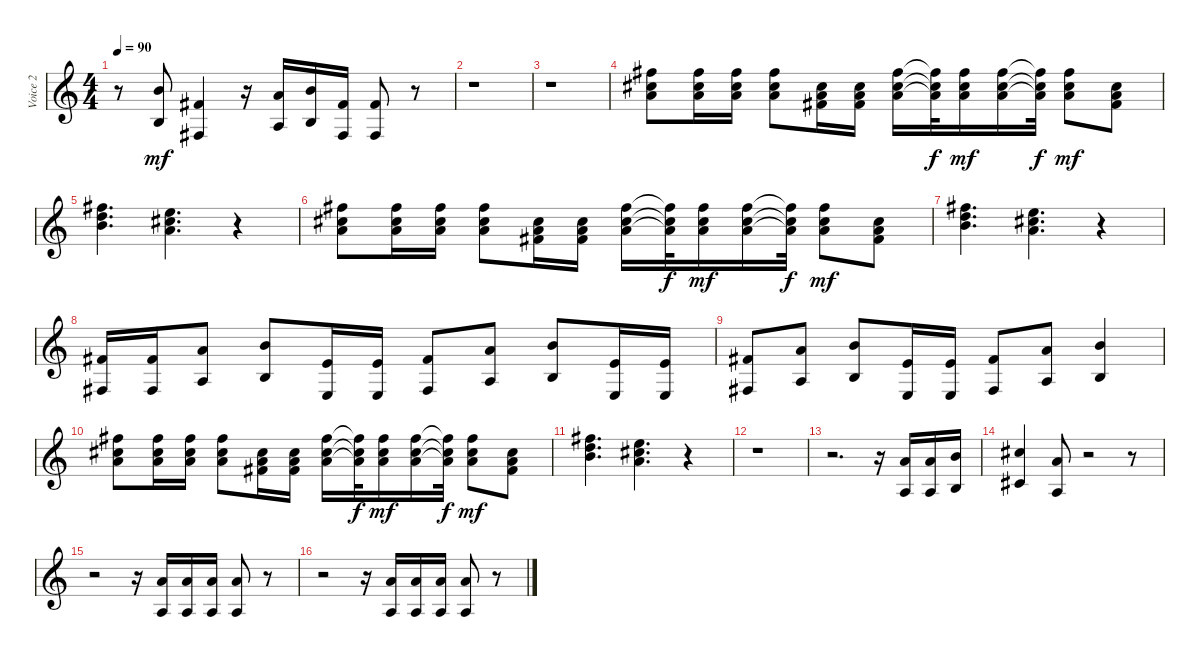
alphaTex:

\track ("Voice 2" "Voice 2") {instrument voiceoohs}
\staff {score}
\tuning (E4 B3 G3 D3 A2 E2) {hide}
\ts (4 4)
\tempo 90
\clef g2
\ks c
r.8{dy mf} (7.1 0.2).8 (7.2 9.5).4 r.16 (5.1 7.4).16 (7.1 0.2).16 (7.2 9.5).16 (7.2 9.5).8 r.8 |
r.1 |
r.1 |
(14.1 14.2 14.3).8 (14.1 14.2 14.3).16 (14.1 14.2 14.3).16 (14.1 14.2 14.3).8 (14.2 14.3 16.4).16 (14.2 14.3 16.4).16 (14.1 14.2 14.3).16 (14.1{t} 14.2{t} 14.3{t}).32{dy f} (14.1 14.2 14.3).16{dy mf} (14.1 14.2 14.3).16 (14.1{t} 14.2{t} 14.3{t}).32{dy f} (14.1 14.2 14.3).8{dy mf} (14.2 14.3 16.4).8 |
(14.1 15.2 16.3).4{d} (12.1 14.2 14.3).4{d} r.4 |
(14.1 14.2 14.3).8 (14.1 14.2 14.3).16 (14.1 14.2 14.3).16 (14.1 14.2 14.3).8 (14.2 14.3 16.4).16 (14.2 14.3 16.4).16 (14.1 14.2 14.3).16 (14.1{t} 14.2{t} 14.3{t}).32{dy f} (14.1 14.2 14.3).16{dy mf} (14.1 14.2 14.3).16 (14.1{t} 14.2{t} 14.3{t}).32{dy f} (14.1 14.2 14.3).8{dy mf} (14.2 14.3 16.4).8 |
(14.1 15.2 16.3).4{d} (12.1 14.2 14.3).4{d} r.4 |
(16.4 14.6).16 (16.4 14.6).16 (14.3 12.5).8 (12.2 14.5).8 (14.4 12.6).16 (14.4 12.6).16 (11.3 9.5).8 (10.2 12.5).8 (7.1 0.2).8 (0.1 7.5).16 (0.1 7.5).16 |
(7.2 9.5).8 (5.1 7.4).8 (7.1 0.2).8 (0.1 7.5).16 (0.1 7.5).16 (7.2 9.5).8 (5.1 7.4).8 (7.1 0.2).4 |
(14.1 14.2 14.3).8 (14.1 14.2 14.3).16 (14.1 14.2 14.3).16 (14.1 14.2 14.3).8 (14.2 14.3 16.4).16 (14.2 14.3 16.4).16 (14.1 14.2 14.3).16 (14.1{t} 14.2{t} 14.3{t}).32{dy f} (14.1 14.2 14.3).16{dy mf} (14.1 14.2 14.3).16 (14.1{t} 14.2{t} 14.3{t}).32{dy f} (14.1 14.2 14.3).8{dy mf} (14.2 14.3 16.4).8 |
(14.1 15.2 16.3).4{d} (12.1 14.2 14.3).4{d} r.4 |
r.1 |
r.2{d} r.16 (5.1 7.4).16 (5.1 7.4).16 (7.1 0.2).16 |
(9.1 11.4).4 (10.2 12.5).8 r.2 r.8 |
r.2 r.16 (10.2 12.5).16 (10.2 12.5).16 (10.2 12.5).16 (10.2 12.5).8 r.8 |
r.2 r.16 (10.2 12.5).16 (10.2 12.5).16 (10.2 12.5).16 (10.2 12.5).8 r.8
